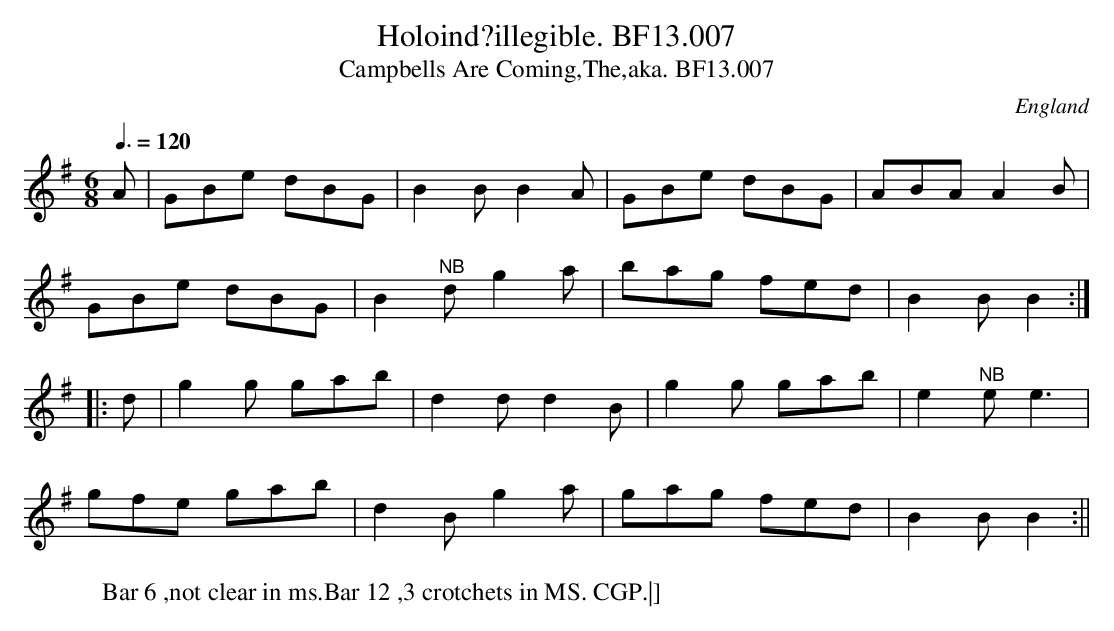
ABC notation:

X:1
T:Holoind?illegible. BF13.007
T:Campbells Are Coming,The,aka. BF13.007
L:1/8
M:6/8
O:England
Q:3/8=120
K:G
A|GBe dBG|B2BB2A|GBe dBG|ABAA2B|!
GBe dBG|B2"^NB"dg2a|bag fed|B2BB2:|!
|:d|g2g gab|d2dd2B|g2g gab|e2"^NB"ee3|!
gfe gab| d2Bg2a|gag fed|B2B B2:||
W:Bar 6 ,not clear in ms.Bar 12 ,3 crotchets in MS. CGP.|]
